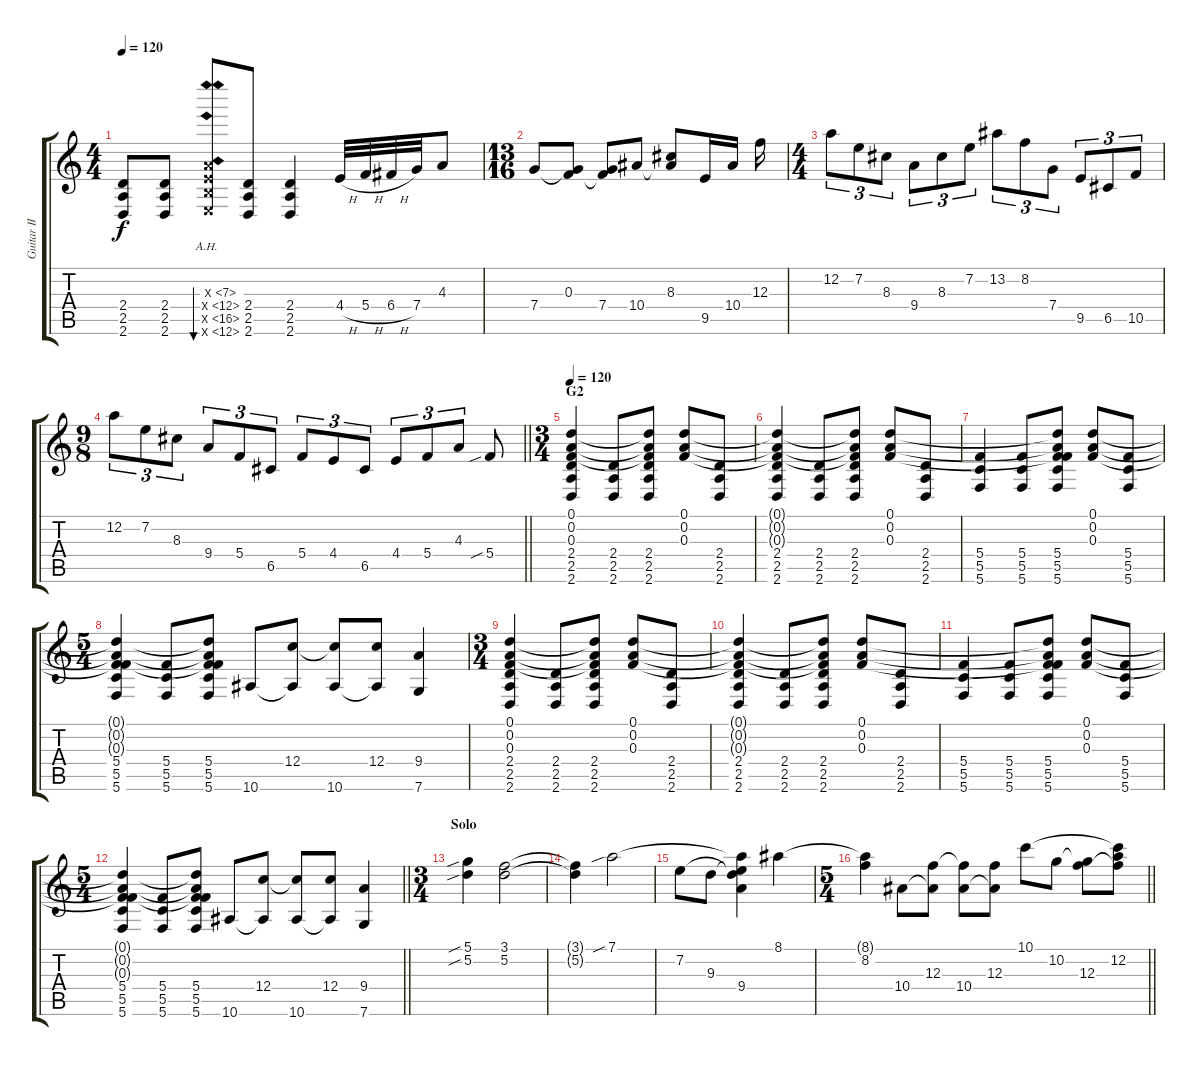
\track ("Guitar II" "Guitar II") {instrument overdrivenguitar}
\staff {score tabs}
\tuning (D4 A3 F3 C3 G2 C2) {hide}
\ts (4 4)
\tempo 120
\clef g2
\ks c
(2.4 2.5 2.6).8{dy f} (2.4 2.5 2.6).8 (4.3{ah 3 x} 4.4{ah 8 x} 4.5{ah 12 x} 4.6{ah 8 x}).8{bu 60} (2.4 2.5 2.6).8 (2.4 2.5 2.6).4 4.4{h}.32 5.4{h}.32 6.4{h}.32 7.4.32 4.3.8 |
\ts (13 16)
7.4.8 (0.3 7.4{t}).8 (0.3{t} 7.4).8 10.4.8 (8.3 10.4{t}).8 9.5.16 10.4.16 12.3.16 |
\ts (4 4)
12.2.8{tu (3 2)} 7.2.8{tu (3 2)} 8.3.8{tu (3 2)} 9.4.8{tu (3 2)} 8.3.8{tu (3 2)} 7.2.8{tu (3 2)} 13.2.8{tu (3 2)} 8.2.8{tu (3 2)} 7.4.8{tu (3 2)} 9.5.8{tu (3 2)} 6.5.8{tu (3 2)} 10.5.8{tu (3 2)} |
\ts (9 8)
\barLineRight lightlight
12.2.8{tu (3 2)} 7.2.8{tu (3 2)} 8.3.8{tu (3 2)} 9.4.8{tu (3 2)} 5.4.8{tu (3 2)} 6.5.8{tu (3 2)} 5.4.8{tu (3 2)} 4.4.8{tu (3 2)} 6.5.8{tu (3 2)} 4.4.8{tu (3 2)} 5.4.8{tu (3 2)} 4.3.8{tu (3 2)} 5.4{sib}.8 |
\ts (3 4)
\section ("" "G2")
\tempo 120
(0.1 0.2 0.3 2.4 2.5 2.6).4 (2.4 2.5 2.6).8 (0.1{t} 0.2{t} 0.3{t} 2.4 2.5 2.6).8 (0.1 0.2 0.3).8 (2.4 2.5 2.6).8 |
(0.1{t} 0.2{t} 0.3{t} 2.4 2.5 2.6).4 (2.4 2.5 2.6).8 (0.1{t} 0.2{t} 0.3{t} 2.4 2.5 2.6).8 (0.1 0.2 0.3).8 (2.4 2.5 2.6).8 |
(5.4 5.5 5.6).4 (5.4 5.5 5.6).8 (0.1{t} 0.2{t} 0.3{t} 5.4 5.5 5.6).8 (0.1 0.2 0.3).8 (5.4 5.5 5.6).8 |
\ts (5 4)
(0.1{t} 0.2{t} 0.3{t} 5.4 5.5 5.6).4 (5.4 5.5 5.6).8 (0.1{t} 0.2{t} 0.3{t} 5.4 5.5 5.6).8 10.6.8 (12.4 10.6{t}).8 (12.4{t} 10.6).8 (12.4 10.6{t}).8 (9.4 7.6).4 |
\ts (3 4)
(0.1 0.2 0.3 2.4 2.5 2.6).4 (2.4 2.5 2.6).8 (0.1{t} 0.2{t} 0.3{t} 2.4 2.5 2.6).8 (0.1 0.2 0.3).8 (2.4 2.5 2.6).8 |
(0.1{t} 0.2{t} 0.3{t} 2.4 2.5 2.6).4 (2.4 2.5 2.6).8 (0.1{t} 0.2{t} 0.3{t} 2.4 2.5 2.6).8 (0.1 0.2 0.3).8 (2.4 2.5 2.6).8 |
(5.4 5.5 5.6).4 (5.4 5.5 5.6).8 (0.1{t} 0.2{t} 0.3{t} 5.4 5.5 5.6).8 (0.1 0.2 0.3).8 (5.4 5.5 5.6).8 |
\ts (5 4)
\barLineRight lightlight
(0.1{t} 0.2{t} 0.3{t} 5.4 5.5 5.6).4 (5.4 5.5 5.6).8 (0.1{t} 0.2{t} 0.3{t} 5.4 5.5 5.6).8 10.6.8 (12.4 10.6{t}).8 (12.4{t} 10.6).8 (12.4 10.6{t}).8 (9.4 7.6).4 |
\ts (3 4)
\section ("" "Solo")
(5.1{sib} 5.2{sib}).4 (3.1 5.2).2 |
(3.1{t} 5.2{t}).4 7.1{sib}.2 |
7.2.8 9.3.8 (7.1{t} 7.2{t} 9.3{t} 9.4).4 8.1.4 |
\ts (5 4)
\barLineRight lightlight
(8.1{t} 8.2).4 10.4.8 (12.3 10.4{t}).8 (12.3{t} 10.4).8 (12.3 10.4{t}).8 10.1.8 10.2.8 (10.2{t} 12.3).8 (10.1{t} 12.2 12.3{t}).8
